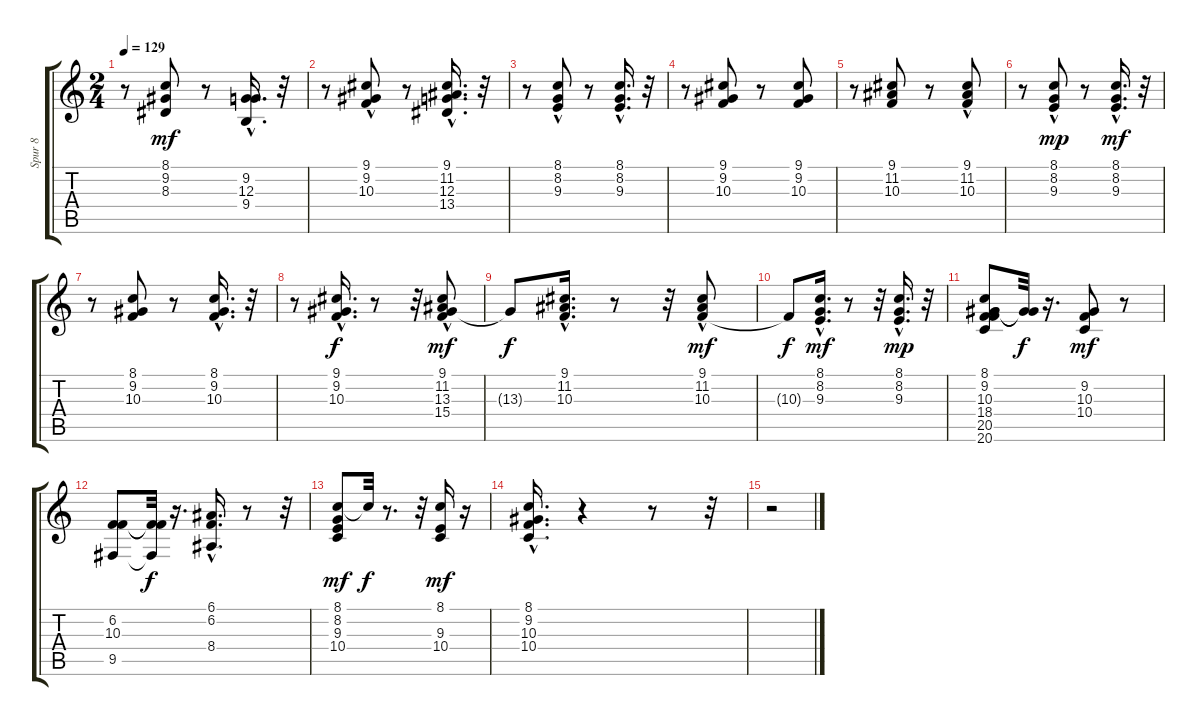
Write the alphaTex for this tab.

\track ("Spur 8" "Spur 8") {instrument accordion}
\staff {score tabs}
\tuning (E4 B3 G3 D3 A2 E2) {hide}
\ts (2 4)
\tempo 129
\clef g2
\ks c
r.8{dy mf} (8.1 9.2 8.3).8 r.8 (9.2{hac} 12.3{hac} 9.4{hac}).16{d} r.32 |
r.8 (9.1{hac} 9.2{hac} 10.3).8 r.8 (9.1{hac} 11.2{hac} 12.3{hac} 13.4{hac}).16{d} r.32 |
r.8 (8.1 8.2{hac} 9.3).8 r.8 (8.1{hac} 8.2{hac} 9.3{hac}).16{d} r.32 |
r.8 (9.1 9.2 10.3).8 r.8 (9.1 9.2 10.3).8 |
r.8 (9.1 11.2 10.3).8 r.8 (9.1{hac} 11.2{hac} 10.3).8 |
r.8 (8.1 8.2{hac} 9.3).8{dy mp} r.8 (8.1{hac} 8.2{hac} 9.3{hac}).16{d dy mf} r.32 |
r.8 (8.1 9.2 10.3).8 r.8 (8.1{hac} 9.2{hac} 10.3{hac}).16{d} r.32 |
r.8 (9.1{hac} 9.2{hac} 10.3{hac}).16{d dy f} r.8 r.32 (9.1{hac} 11.2 13.3 15.4{hac}).8{dy mf} |
13.3{t}.8{dy f} (9.1{hac} 11.2 10.3{hac}).16{d} r.8 r.32 (9.1 11.2{hac} 10.3).8{dy mf} |
10.3{t}.8{dy f} (8.1{hac} 8.2{hac} 9.3{hac}).16{d dy mf} r.8 r.32 (8.1 8.2 9.3{hac}).16{d dy mp} r.32 |
(8.1 9.2 10.3 18.4 20.5 20.6).8 (9.2{t} 18.4{t}).32{dy f} r.16{d} (9.2 10.3 10.4).8{dy mf} r.8 |
(6.2 10.3 9.5).8 (6.2{t} 10.3{t} 9.5{t}).32{dy f} r.16{d} (6.1{hac} 6.2{hac} 8.4{hac}).16{d} r.8 r.32 |
(8.1 8.2 9.3 10.4).8{dy mf} 8.1{t}.32{dy f} r.8{d} r.32 (8.1 9.3 10.4).16{dy mf} r.16 |
(8.1{hac} 9.2{hac} 10.3{hac} 10.4{hac}).16{d} r.4 r.8 r.32 |
r.2
